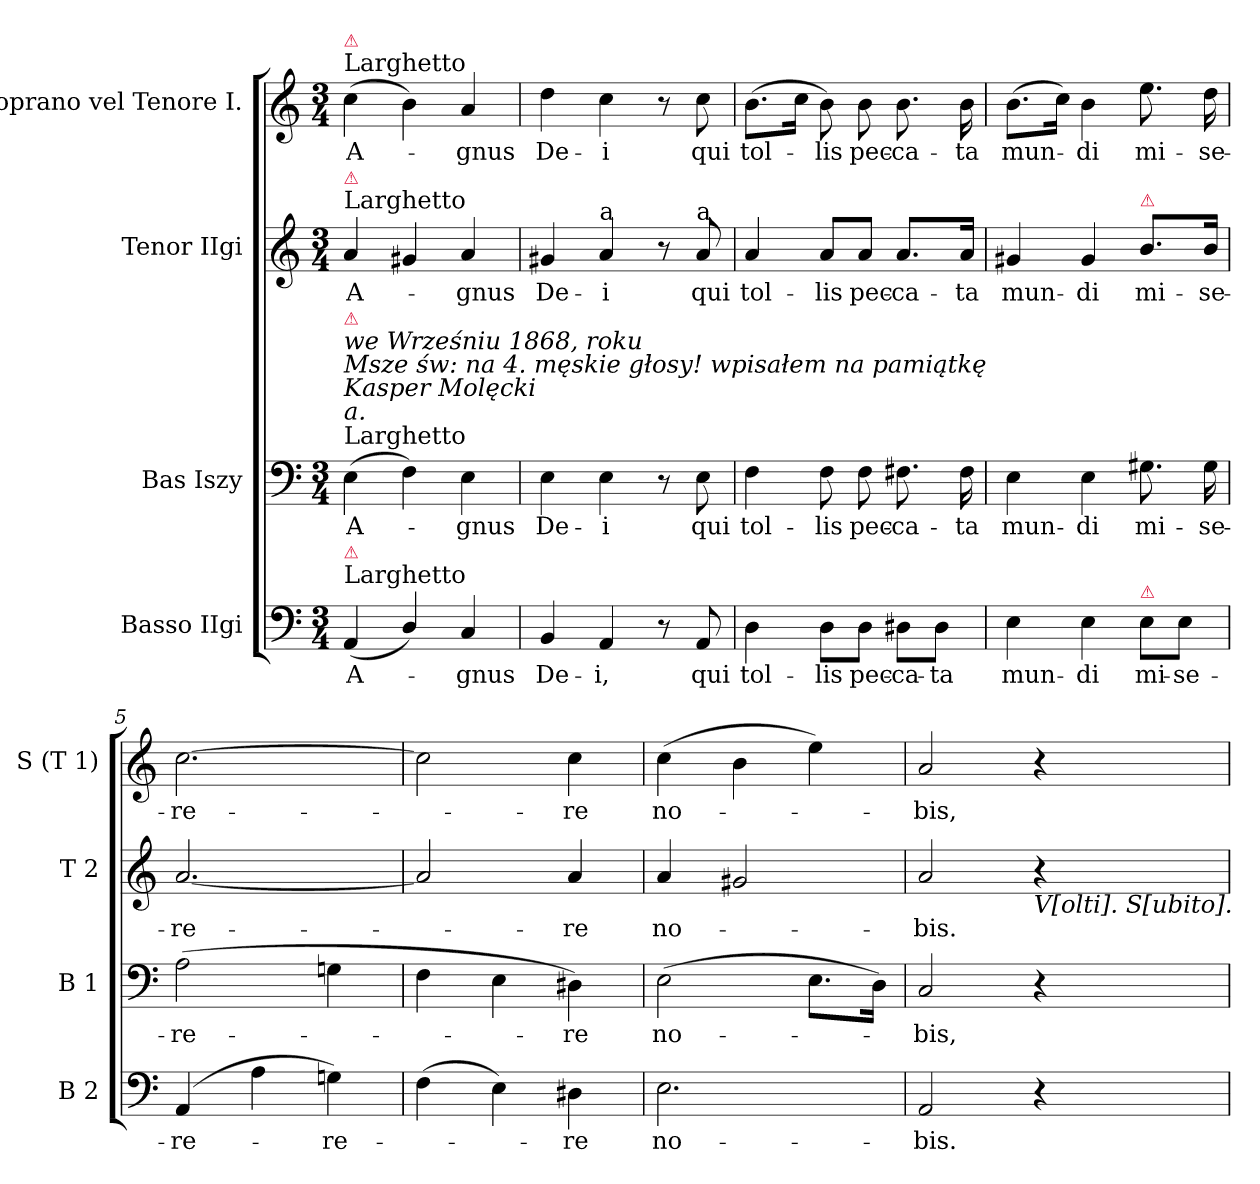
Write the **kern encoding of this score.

**kern	**text	**kern	**text	**kern	**text	**kern	**text
*part4	*part4	*part3	*part3	*part2	*part2	*part1	*part1
*staff4	*staff4	*staff3	*staff3	*staff2	*staff2	*staff1	*staff1
*I"Basso IIgi	*	*I"Bas Iszy	*	*I"Tenor IIgi	*	*I"Soprano vel Tenore I.	*
*I'B 2	*	*I'B 1	*	*I'T 2	*	*I'S (T 1)	*
*clefF4	*	*clefF4	*	*clefG2	*	*clefG2	*
*k[]	*	*k[]	*	*k[]	*	*k[]	*
*a:	*	*a:	*	*a:	*	*a:	*
*M3/4	*	*M3/4	*	*M3/4	*	*M3/4	*
=1	=1	=1	=1	=1	=1	=1	=1
!	!	!	!	!	!	!LO:TX:a:t=Larghetto	!
!	!	!	!	!	!	!LO:TX:a:color=crimson:t=⚠	!
!	!	!	!	!LO:TX:a:t=Larghetto	!	!	!
!	!	!	!	!LO:TX:a:color=crimson:t=⚠	!	!	!
!	!	!LO:TX:a:t=Larghetto	!	!	!	!	!
!	!	!LO:TX:a:i:t=a.	!	!	!	!	!
!	!	!LO:TX:a:i:t=we Wrześniu 1868, roku\nMsze św&colon; na 4. męskie głosy! wpisałem na pamiątkę\nKasper Molęcki	!	!	!	!	!
!	!	!LO:TX:a:color=crimson:t=⚠	!	!	!	!	!
!LO:TX:a:t=Larghetto	!	!	!	!	!	!	!
!LO:TX:a:color=crimson:t=⚠	!	!	!	!	!	!	!
(<4AA/	A-	(>4E\	A-	4a/	A-	(>4cc\	A-
4D/)	.	4F\)	.	4g#X/	.	4b\)	.
4C/	-gnus	4E\	-gnus	4a/	-gnus	4a/	-gnus
=2	=2	=2	=2	=2	=2	=2	=2
4BB/	De-	4E\	De-	4g#X/	De-	4dd\	De-
!	!	!	!	!LO:TX:a:t=a	!	!	!
4AA/	-i,	4E\	-i	4a/	-i	4cc\	-i
8r	.	8r	.	8r	.	8r	.
!	!	!	!	!LO:TX:a:t=a	!	!	!
8AA/	qui	8E\	qui	8a/	qui	8cc\	qui
=3	=3	=3	=3	=3	=3	=3	=3
4D\	tol-	4F\	tol-	4a/	tol-	(>8.b\L	tol-
.	.	.	.	.	.	16cc\Jk	.
8D\L	-lis	8F\	-lis	8a/L	-lis	8b\)	-lis
8D\J	pec-	8F\	pec-	8a/J	pec-	8b\	pec-
8D#X\L	-ca-	8.F#X\	-ca-	8.a/L	-ca-	8.b\	-ca-
8D#\J	-ta	.	.	.	.	.	.
.	.	16F#\	-ta	16a/Jk	-ta	16b\	-ta
=4	=4	=4	=4	=4	=4	=4	=4
4E\	mun-	4E\	mun-	4g#X/	mun-	(>8.b\L	mun-
.	.	.	.	.	.	16cc\Jk)	.
4E\	-di	4E\	-di	4g#/	-di	4b\	-di
!	!	!	!	!LO:TX:a:color=crimson:t=⚠	!	!	!
!LO:TX:a:color=crimson:t=⚠	!	!	!	!	!	!	!
8E\L	mi-	8.G#X\	mi-	8.b/L	mi-	8.ee\	mi-
8E\J	-se-	.	.	.	.	.	.
.	.	16G#\	-se-	16b/Jk	-se-	16dd\	-se-
=5	=5	=5	=5	=5	=5	=5	=5
(>4AA/	-re-	(>2A\	-re-	[2.a/	-re-	[2.cc\	-re-
4A\	.	.	.	.	.	.	.
4Gn\)	-re-	4Gn\	.	.	.	.	.
=6	=6	=6	=6	=6	=6	=6	=6
(>4F\	.	4F\	.	2a/]	.	2cc\]	.
4E\)	.	4E\	.	.	.	.	.
4D#X\	-re	4D#X\)	-re	4a/	re	4cc\	-re
=7	=7	=7	=7	=7	=7	=7	=7
2.E\	no-	(>2E\	no-	4a/	no-	(>4cc\	no-
.	.	.	.	2g#X/	.	4b\	.
.	.	8.E\L	.	.	.	4ee\)	.
.	.	16D\Jk)	.	.	.	.	.
=8	=8	=8	=8	=8	=8	=8	=8
2AA/	-bis.	2C/	-bis,	2a/	-bis.	2a/	-bis,
!	!	!	!	!LO:TX:b:i:t=V[olti]. S[ubito].	!	!	!
4r	.	4r	.	4r	.	4r	.
=	=	=	=	=	=	=	=
*-	*-	*-	*-	*-	*-	*-	*-
